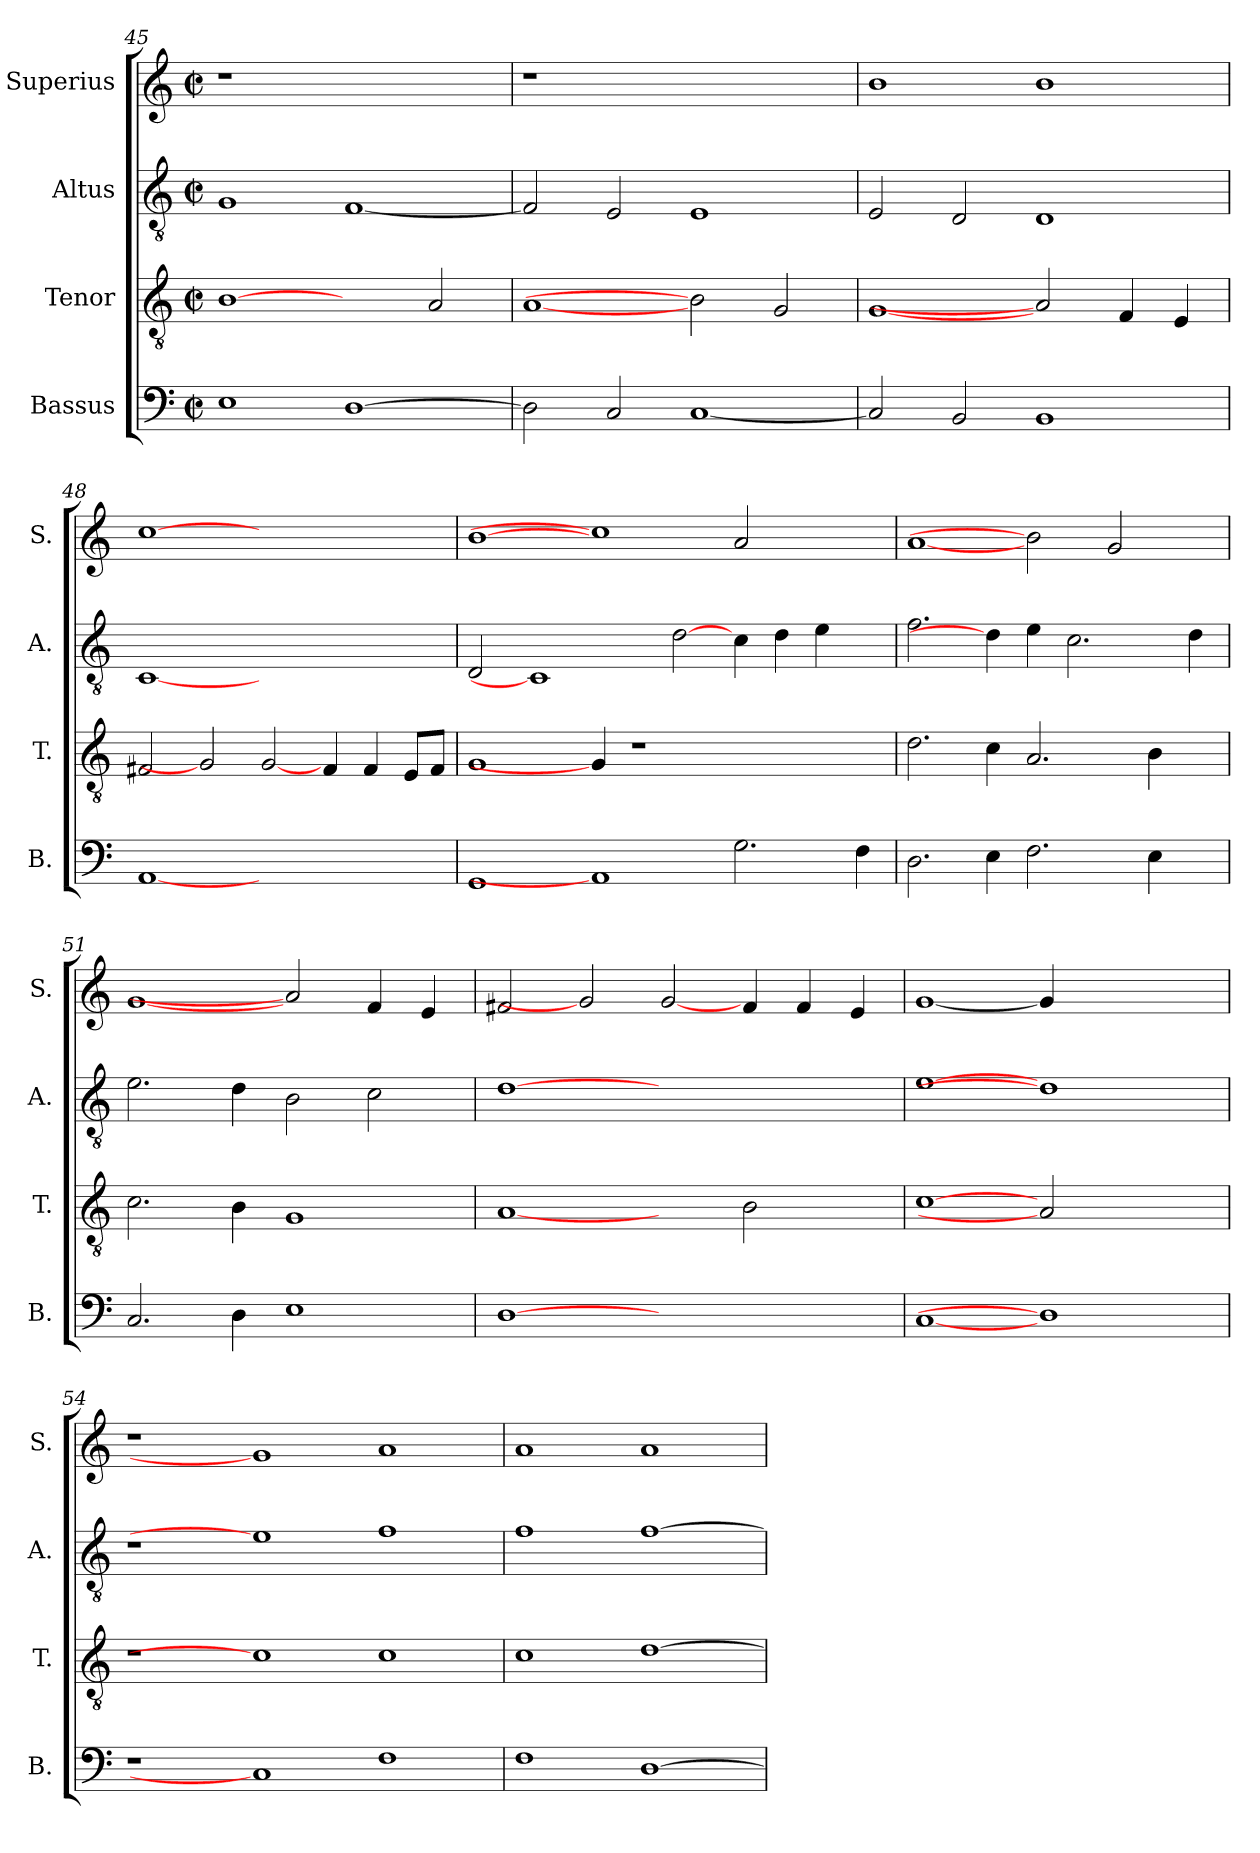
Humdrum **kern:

**kern	**kern	**kern	**kern
*part4	*part3	*part2	*part1
*staff4	*staff3	*staff2	*staff1
*I"Bassus	*I"Tenor	*I"Altus	*I"Superius
*I'B.	*I'T.	*I'A.	*I'S.
*clefF4	*clefGv2	*clefGv2	*clefG2
*	*ITrd7c12	*ITrd7c12	*
*k[]	*k[]	*k[]	*k[]
*C:	*C:	*C:	*C:
*M2/2	*M2/2	*M2/2	*M2/2
*met(c|)	*met(c|)	*met(c|)	*met(c|)
=45	=45	=45	=45
!	!	!	!LO:N:vis=1
1Ei	[1BBi	1GGi	1r
[>1Di	2ryy	[<1FFi	1ryy
.	2AAi/	.	.
=46	=46	=46	=46
!	!	!	!LO:N:vis=1
2Di\]	[1AAi	2FFi/]	1r
2Ci/	.	2EEi/	.
[<1Ci	2BBi]	1EEi	1ryy
.	2GGi/	.	.
!!LO:LB:g=z
=47	=47	=47	=47
2Ci/]	[1GGi	2EEi/	1bi
2BBi/	.	2DDi/	.
1BBi	2AAi]	1DDi	1bi
.	4FFi/	.	.
.	4EEi/	.	.
=48	=48	=48	=48
[1AAi	2FF#Xi/	[1CCi	[1cci
.	2GGi]	.	.
1ryy	[2GGi/	1ryy	1ryy
.	4FF#i/	.	.
.	4FF#i/	.	.
4ryy	8EEi/L	4ryy	4ryy
.	8FF#i/J	.	.
=49	=49	=49	=49
1GGi	1GGi	2DDi/	[1bi
.	.	1CCi]	.
1AAi]	4GGi/]	.	1cci]
.	1r	.	.
.	.	[2Di\	.
2.Gi\	.	4Ci\	2ai/
.	2.ryy	4Di\	.
.	.	4Ei\	2ryy
4Fi\	.	4ryy	.
=50	=50	=50	=50
2.Di\	2.Di\	2.Fi\	[1ai
4Ei\	4Ci\	4Di\]	.
2.Fi\	2.AAi/	4Ei\	2bi]
.	.	2.Ci\	.
.	.	.	2gi/
4Ei\	4BBi\	.	.
4ryy	4ryy	4Di\	4ryy
=51	=51	=51	=51
2.Ci/	2.Ci\	2.Ei\	[1gi
4Di\	4BBi\	4Di\	.
1Ei	1GGi	2BBi\	2ai]
.	.	2Ci\	4fi/
.	.	.	4ei/
!!LO:PB:g=z
=52	=52	=52	=52
[1Di	[1AAi	[1Di	2f#Xi/
.	.	.	2gi]
1ryy	2ryy	1ryy	[2gi/
.	2BBi\	.	4f#i/
.	.	.	4f#i/
4ryy	4ryy	4ryy	4ei/
=53	=53	=53	=53
[1Ci	[1Ci	[1Ei	[1gi
1Di]	2AAi]	1Di]	4gi/]
.	.	.	2.ryy
.	2ryy	.	.
=54	=54	=54	=54
1r	1r	1r	1r
1Ci]	1Ci]	1Ei]	1gi]
1Fi	1Ci	1Fi	1ai
=55	=55	=55	=55
1Fi	1Ci	1Fi	1ai
[>1Di	[>1Di	[>1Fi	1ai
=	=	=	=
*-	*-	*-	*-
